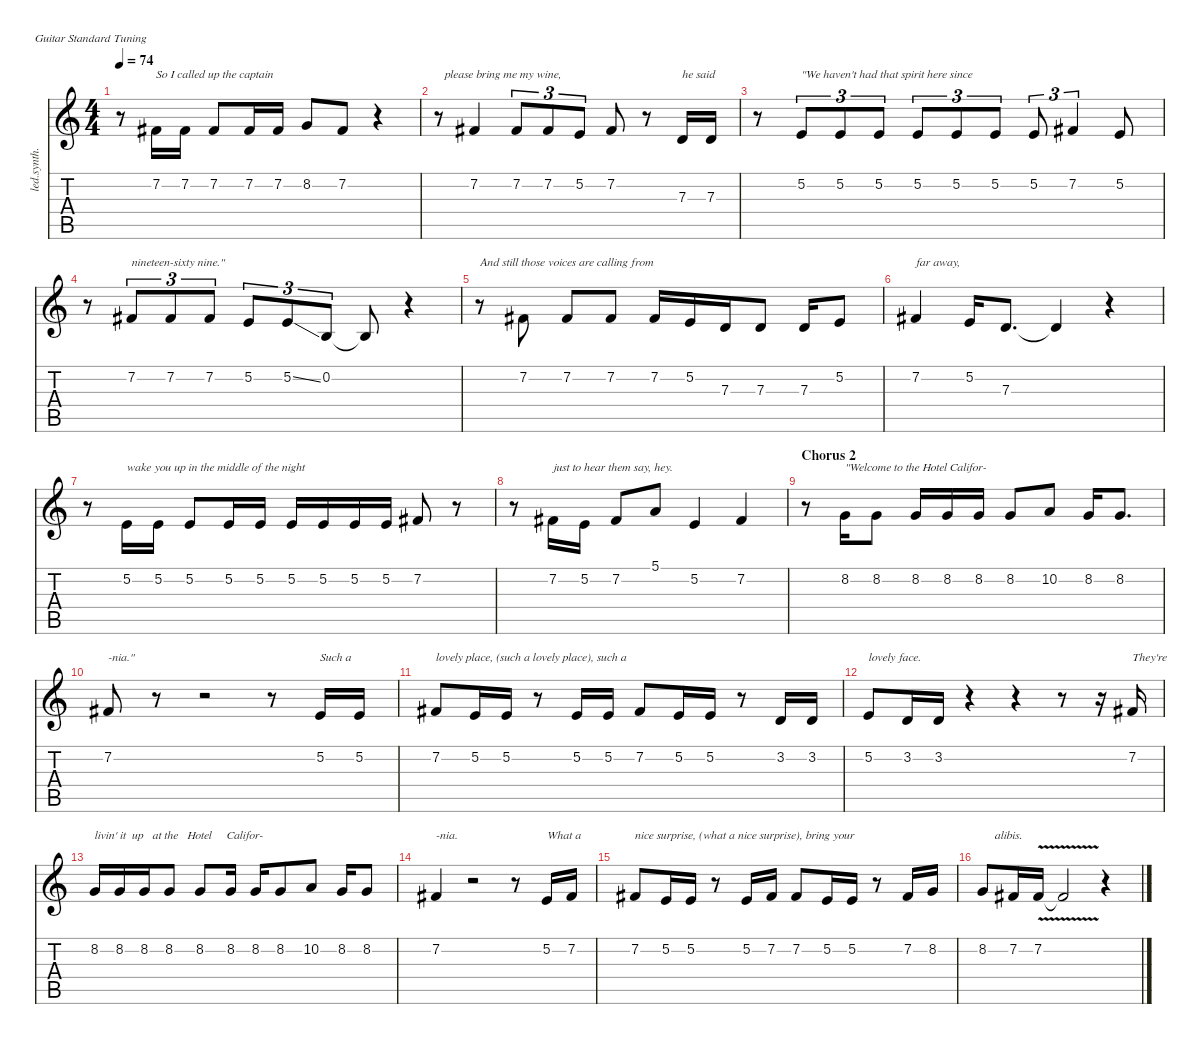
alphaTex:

\defaultSystemsLayout 4
\hideDynamics
\bracketExtendMode nobrackets
\otherSystemsTrackNameOrientation horizontal
\track ("Vocals" "led.synth.") {instrument lead3calliope}
\staff {score tabs}
\tuning (E4 B3 G3 D3 A2 E2)
\ts (4 4)
\tempo 74
\clef g2
\ks c
r.8{dy f beam Down} 7.2{acc #}.16{txt "So I called up the captain" beam Up} 7.2{acc #}.16{beam Up} 7.2{acc #}.8{beam Up} 7.2{acc #}.16{beam Up} 7.2{acc #}.16{beam Up} 8.2.8{beam Up} 7.2{acc #}.8{beam Up} r.4{beam Up} |
r.8{txt "  please bring me my wine," beam Down} 7.2{acc #}.4{beam Up} 7.2{acc #}.8{tu (3 2) beam Up} 7.2{acc #}.8{tu (3 2) beam Up} 5.2.8{tu (3 2) beam Up} 7.2{acc #}.8{beam Up} r.8{beam Up} 7.3.16{txt "he said" beam Up} 7.3.16{beam Up} |
r.8{beam Down} 5.2.8{tu (3 2) txt "\"We haven't had that spirit here since" beam Up} 5.2.8{tu (3 2) beam Up} 5.2.8{tu (3 2) beam Up} 5.2.8{tu (3 2) beam Up} 5.2.8{tu (3 2) beam Up} 5.2.8{tu (3 2) beam Up} 5.2.8{tu (3 2) beam Up} 7.2{acc #}.4{tu (3 2) beam Up} 5.2.8{beam Up} |
r.8{beam Down} 7.2{acc #}.8{tu (3 2) txt "nineteen-sixty nine.\"" beam Up} 7.2{acc #}.8{tu (3 2) beam Up} 7.2{acc #}.8{tu (3 2) beam Up} 5.2.8{tu (3 2) beam Up} 5.2{ss}.8{tu (3 2) beam Up} 0.2.8{tu (3 2) beam Up} 0.2{t}.8{beam Up} r.4{beam Up} |
r.8{txt "And still those voices are calling from" beam Down} 7.2{acc #}.8{beam Up} 7.2{acc #}.8{beam Up} 7.2{acc #}.8{beam Up} 7.2{acc #}.16{beam Up} 5.2.16{beam Up} 7.3.16{beam Up} 7.3.8{beam Up} 7.3.16{beam Up} 5.2.8{beam Up} |
7.2{acc #}.4{txt "far away, " beam Up} 5.2.16{beam Up} 7.3.8{d beam Up} 7.3{t}.4{beam Up} r.4{beam Up} |
r.8{beam Down} 5.2.16{txt "wake you up in the middle of the night" beam Up} 5.2.16{beam Up} 5.2.8{beam Up} 5.2.16{beam Up} 5.2.16{beam Up} 5.2.16{beam Up} 5.2.16{beam Up} 5.2.16{beam Up} 5.2.16{beam Up} 7.2{acc #}.8{beam Up} r.8{beam Up} |
r.8{beam Down} 7.2{acc #}.16{txt "just to hear them say, hey." beam Up} 5.2.16{beam Up} 7.2{acc #}.8{beam Up} 5.1.8{beam Up} 5.2.4{beam Up} 7.2{acc #}.4{beam Up} |
\section ("" "Chorus 2")
r.8{beam Down} 8.2.16{txt "\"Welcome to the Hotel Califor-" beam Up} 8.2.8{beam Up} 8.2.16{beam Up} 8.2.16{beam Up} 8.2.16{beam Up} 8.2.8{beam Up} 10.2.8{beam Up} 8.2.16{beam Up} 8.2.8{d beam Up} |
7.2{acc #}.8{txt "-nia.\"" beam Up} r.8{beam Up} r.2{beam Up} r.8{beam Up} 5.2.16{txt "Such a" beam Up} 5.2.16{beam Up} |
7.2{acc #}.8{txt "lovely place, (such a lovely place), such a" beam Up} 5.2.16{beam Up} 5.2.16{beam Up} r.8{beam Up} 5.2.16{beam Up} 5.2.16{beam Up} 7.2{acc #}.8{beam Up} 5.2.16{beam Up} 5.2.16{beam Up} r.8{beam Up} 3.2.16{beam Up} 3.2.16{beam Up} |
5.2.8{txt "lovely face." beam Up} 3.2.16{beam Up} 3.2.16{beam Up} r.4{beam Up} r.4{beam Up} r.8{beam Up} r.16{beam Up} 7.2{acc #}.16{txt "They're" beam Up} |
8.2.16{txt "livin' it  up   at the   Hotel     Califor-" beam Up} 8.2.16{beam Up} 8.2.16{beam Up} 8.2.8{beam Up} 8.2.8{beam Up} 8.2.16{beam Up} 8.2.16{beam Up} 8.2.8{beam Up} 10.2.8{beam Up} 8.2.16{beam Up} 8.2.8{beam Up} |
7.2{acc #}.4{txt "-nia." beam Up} r.2{beam Up} r.8{beam Up} 5.2.16{txt "What a" beam Up} 7.2{acc #}.16{beam Up} |
7.2{acc #}.8{txt "nice surprise, (what a nice surprise), bring your" beam Up} 5.2.16{beam Up} 5.2.16{beam Up} r.8{beam Up} 5.2.16{beam Up} 7.2{acc #}.16{beam Up} 7.2{acc #}.8{beam Up} 5.2.16{beam Up} 5.2.16{beam Up} r.8{beam Up} 7.2{acc #}.16{beam Up} 8.2.16{beam Up} |
8.2.8{txt "    alibis." beam Up} 7.2{acc #}.16{beam Up} 7.2{v acc #}.16{beam Up} 7.2{v t acc #}.2{beam Up} r.4{beam Up}
